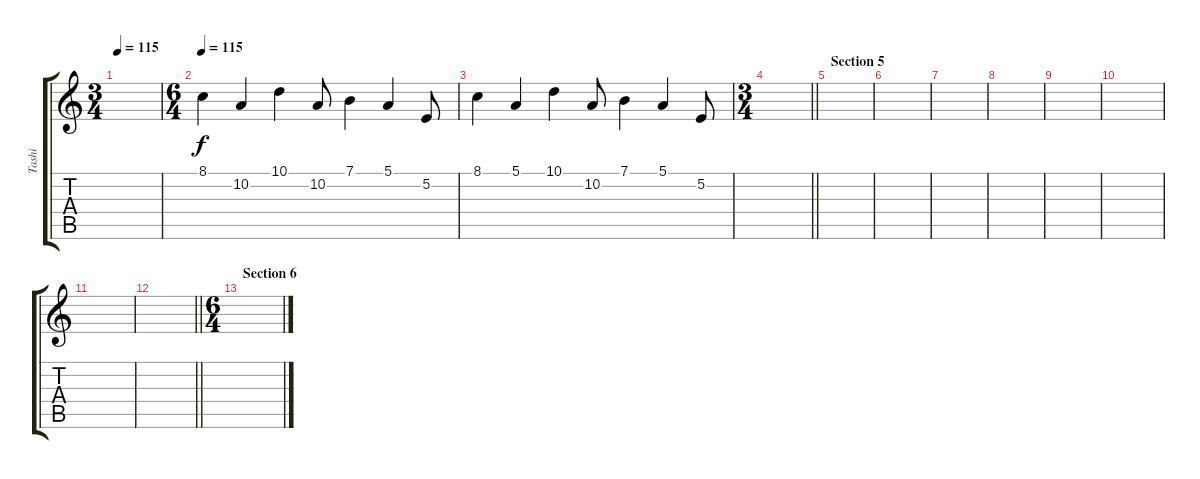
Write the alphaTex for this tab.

\track ("Tashi" "Tashi") {instrument acousticgrandpiano}
\staff {score tabs}
\tuning (E4 B3 G3 D3 A2 E2) {hide}
\ts (3 4)
\tempo 115
\clef g2
\ks c
|
\ts (6 4)
\tempo 115
8.1.4 10.2.4 10.1.4 10.2.8 7.1.4 5.1.4 5.2.8 |
8.1.4 5.1.4 10.1.4 10.2.8 7.1.4 5.1.4 5.2.8 |
\ts (3 4)
\barLineRight lightlight
|
\section ("" "Section 5")
|
|
|
|
|
|
|
\barLineRight lightlight
|
\ts (6 4)
\section ("" "Section 6")
